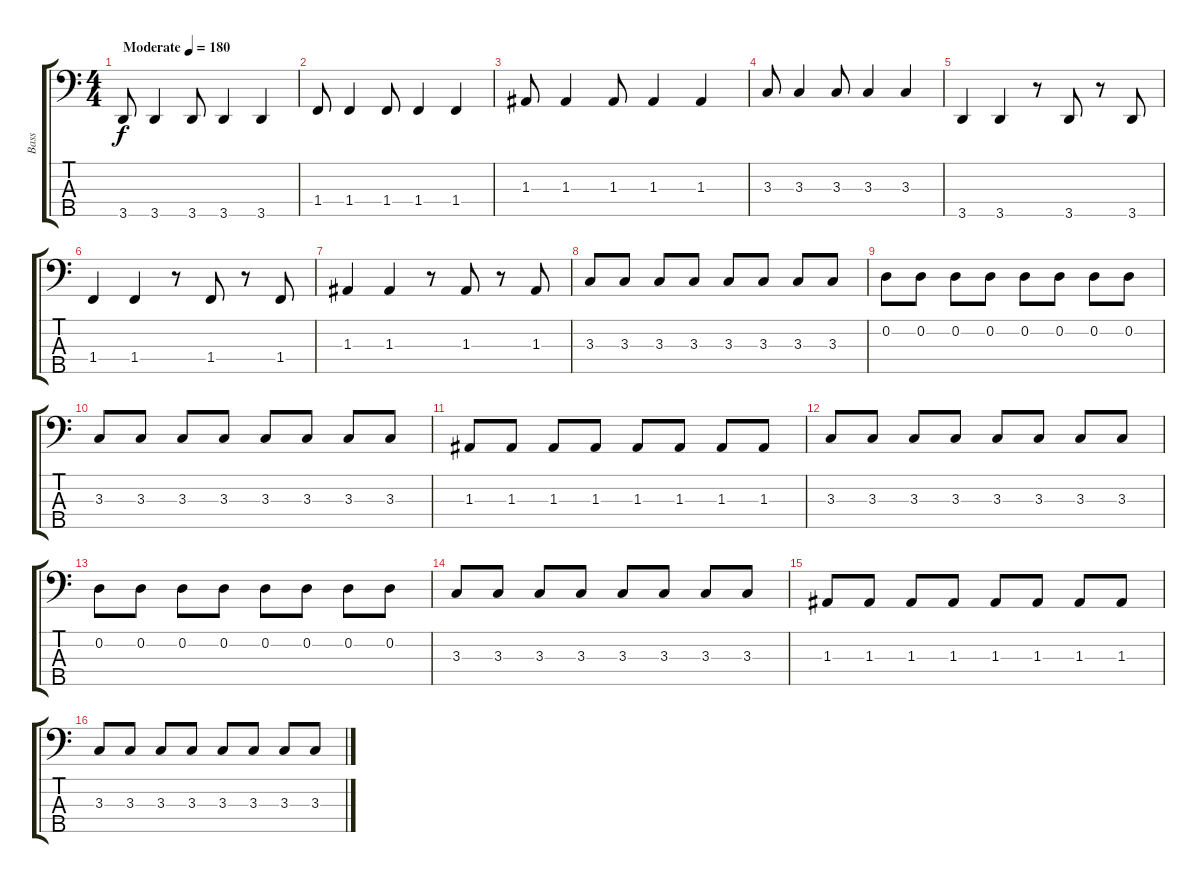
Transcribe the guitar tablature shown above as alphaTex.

\track ("Bass" "Bass") {instrument electricbassfinger}
\staff {score tabs}
\tuning (G2 D2 A1 E1 B0) {hide}
\ts (4 4)
\tempo (180 "Moderate")
\clef f4
\ks c
3.5.8{dy f instrument electricbassfinger} 3.5.4 3.5.8 3.5.4 3.5.4 |
1.4.8 1.4.4 1.4.8 1.4.4 1.4.4 |
1.3.8 1.3.4 1.3.8 1.3.4 1.3.4 |
3.3.8 3.3.4 3.3.8 3.3.4 3.3.4 |
3.5.4 3.5.4 r.8 3.5.8 r.8 3.5.8 |
1.4.4 1.4.4 r.8 1.4.8 r.8 1.4.8 |
1.3.4 1.3.4 r.8 1.3.8 r.8 1.3.8 |
3.3.8 3.3.8 3.3.8 3.3.8 3.3.8 3.3.8 3.3.8 3.3.8 |
0.2.8 0.2.8 0.2.8 0.2.8 0.2.8 0.2.8 0.2.8 0.2.8 |
3.3.8 3.3.8 3.3.8 3.3.8 3.3.8 3.3.8 3.3.8 3.3.8 |
1.3.8 1.3.8 1.3.8 1.3.8 1.3.8 1.3.8 1.3.8 1.3.8 |
3.3.8 3.3.8 3.3.8 3.3.8 3.3.8 3.3.8 3.3.8 3.3.8 |
0.2.8 0.2.8 0.2.8 0.2.8 0.2.8 0.2.8 0.2.8 0.2.8 |
3.3.8 3.3.8 3.3.8 3.3.8 3.3.8 3.3.8 3.3.8 3.3.8 |
1.3.8 1.3.8 1.3.8 1.3.8 1.3.8 1.3.8 1.3.8 1.3.8 |
3.3.8 3.3.8 3.3.8 3.3.8 3.3.8 3.3.8 3.3.8 3.3.8
